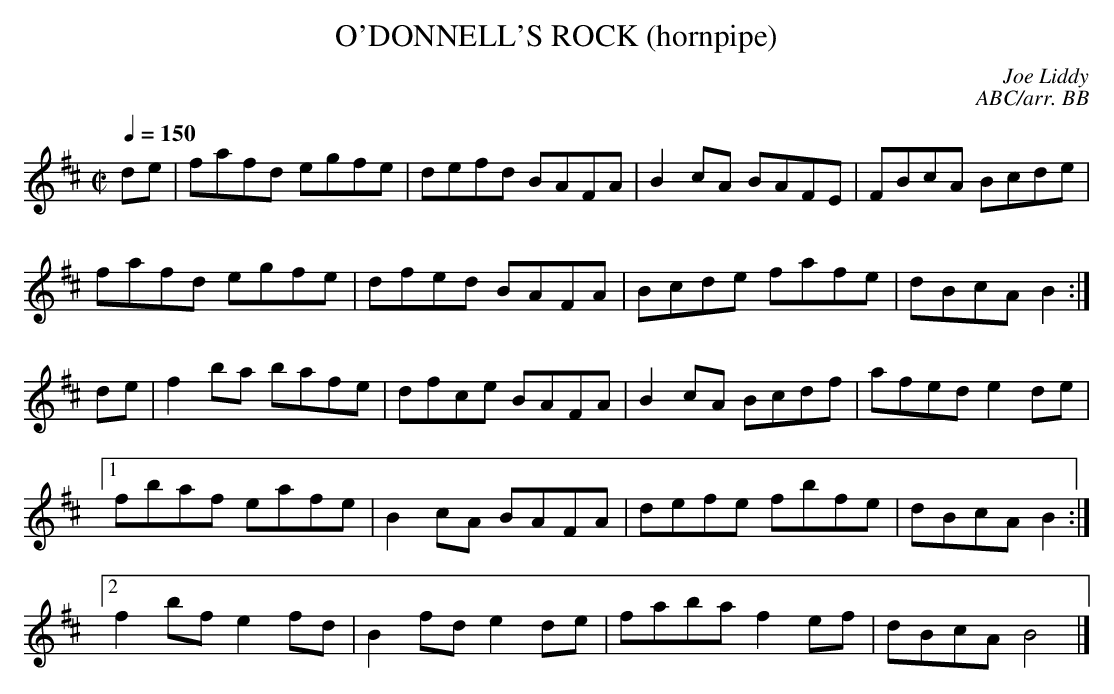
X:1
T:O'DONNELL'S ROCK (hornpipe)
C:Joe Liddy
C:ABC/arr. BB
Q:1/4=150
L:1/8
M:C|
K:Bm
de|fafd egfe|defd BAFA|B2cA BAFE|FBcA Bcde |
fafd egfe|dfed BAFA|Bcde fafe|dBcA B2 :|
de|f2 ba bafe|dfce BAFA|B2cA Bcdf|afed e2 de |
[1 fbaf eafe|B2 cA BAFA|defe fbfe|dBcA B2 :|
[2 f2bf e2fd|B2fd e2 de|faba f2ef|dBcA B4 |]
